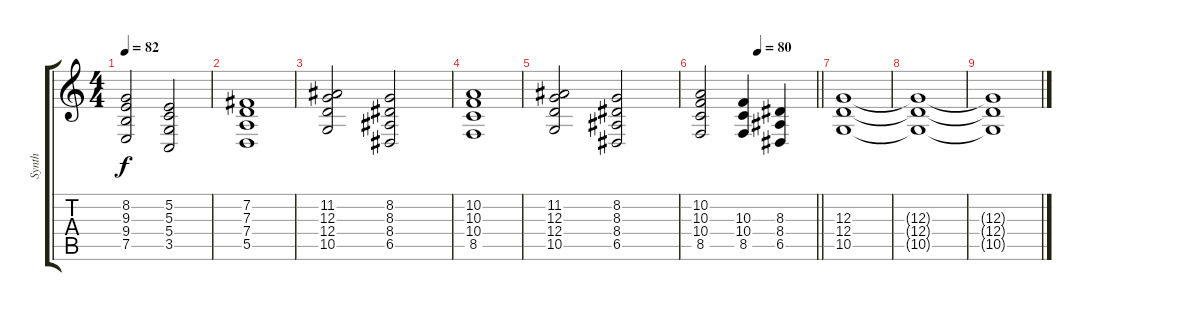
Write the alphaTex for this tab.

\track ("Synth" "Synth") {instrument stringensemble1}
\staff {score tabs}
\tuning (E4 B3 G3 D3 A2 E2) {hide}
\ts (4 4)
\tempo 82
\clef g2
\ks c
(8.2 9.3 9.4 7.5).2{dy f} (5.2 5.3 5.4 3.5).2 |
(7.2 7.3 7.4 5.5).1 |
(11.2 12.3 12.4 10.5).2 (8.2 8.3 8.4 6.5).2 |
(10.2 10.3 10.4 8.5).1 |
(11.2 12.3 12.4 10.5).2 (8.2 8.3 8.4 6.5).2 |
\tempo (80 0.5)
\barLineRight lightlight
(10.2 10.3 10.4 8.5).2 (10.3 10.4 8.5).4 (8.3 8.4 6.5).4 |
(12.3 12.4 10.5).1 |
(12.3{t} 12.4{t} 10.5{t}).1{volume 0} |
(12.3{t} 12.4{t} 10.5{t}).1
